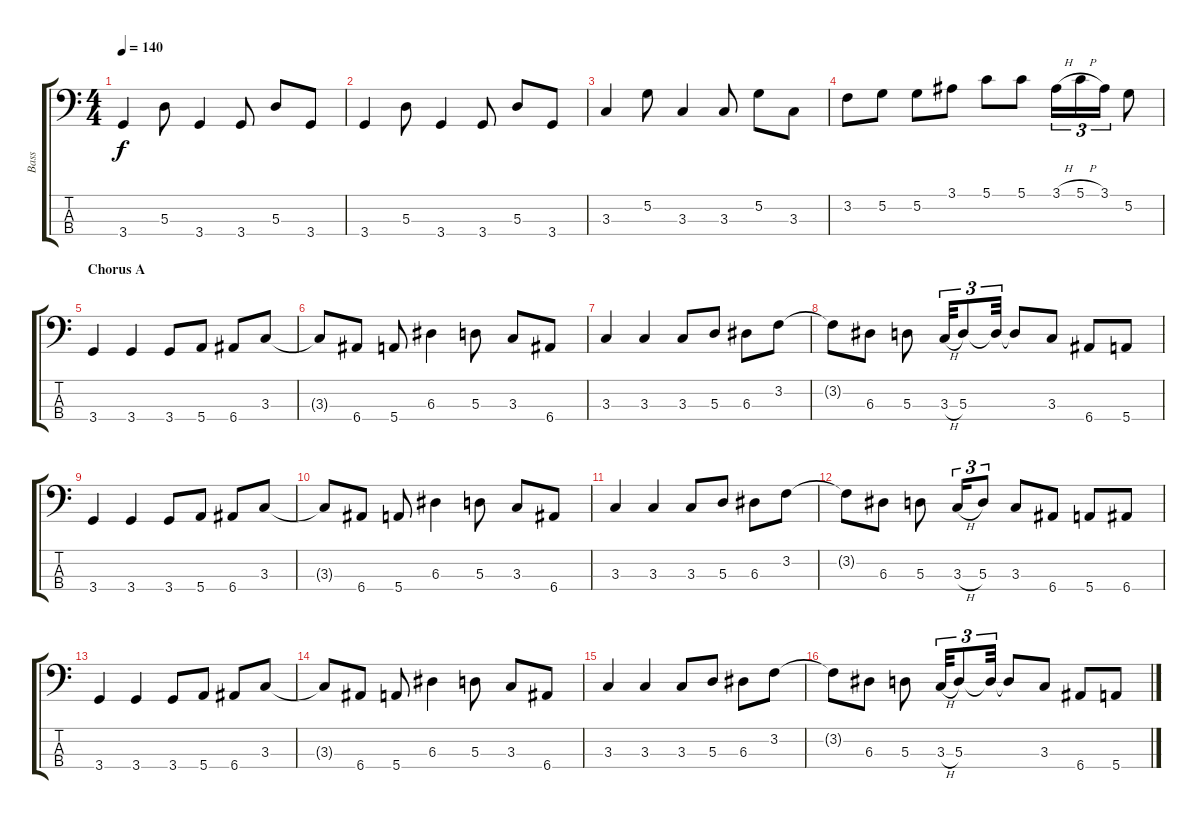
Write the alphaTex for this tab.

\track ("Bass" "Bass") {instrument electricbassfinger}
\staff {score tabs}
\tuning (G2 D2 A1 E1) {hide}
\ts (4 4)
\tempo 140
\clef f4
\ks c
3.4.4{dy f} 5.3.8 3.4.4 3.4.8 5.3.8 3.4.8 |
3.4.4 5.3.8 3.4.4 3.4.8 5.3.8 3.4.8 |
3.3.4 5.2.8 3.3.4 3.3.8 5.2.8 3.3.8 |
3.2.8 5.2.8 5.2.8 3.1.8 5.1.8 5.1.8 3.1{h}.16{tu (3 2)} 5.1{h}.16{tu (3 2)} 3.1.16{tu (3 2)} 5.2.8 |
\section ("" "Chorus A")
3.4.4 3.4.4 3.4.8 5.4.8 6.4.8 3.3.8 |
3.3{t}.8 6.4.8 5.4.8 6.3.4 5.3.8 3.3.8 6.4.8 |
3.3.4 3.3.4 3.3.8 5.3.8 6.3.8 3.2.8 |
3.2{t}.8 6.3.8 5.3.8 3.3{h}.32{tu (3 2)} 5.3.8{tu (3 2)} 5.3{t}.32{tu (3 2)} 5.3{t}.8 3.3.8 6.4.8 5.4.8 |
3.4.4 3.4.4 3.4.8 5.4.8 6.4.8 3.3.8 |
3.3{t}.8 6.4.8 5.4.8 6.3.4 5.3.8 3.3.8 6.4.8 |
3.3.4 3.3.4 3.3.8 5.3.8 6.3.8 3.2.8 |
3.2{t}.8 6.3.8 5.3.8 3.3{h}.16{tu (3 2)} 5.3.8{tu (3 2)} 3.3.8 6.4.8 5.4.8 6.4.8 |
3.4.4 3.4.4 3.4.8 5.4.8 6.4.8 3.3.8 |
3.3{t}.8 6.4.8 5.4.8 6.3.4 5.3.8 3.3.8 6.4.8 |
3.3.4 3.3.4 3.3.8 5.3.8 6.3.8 3.2.8 |
3.2{t}.8 6.3.8 5.3.8 3.3{h}.32{tu (3 2)} 5.3.8{tu (3 2)} 5.3{t}.32{tu (3 2)} 5.3{t}.8 3.3.8 6.4.8 5.4.8
